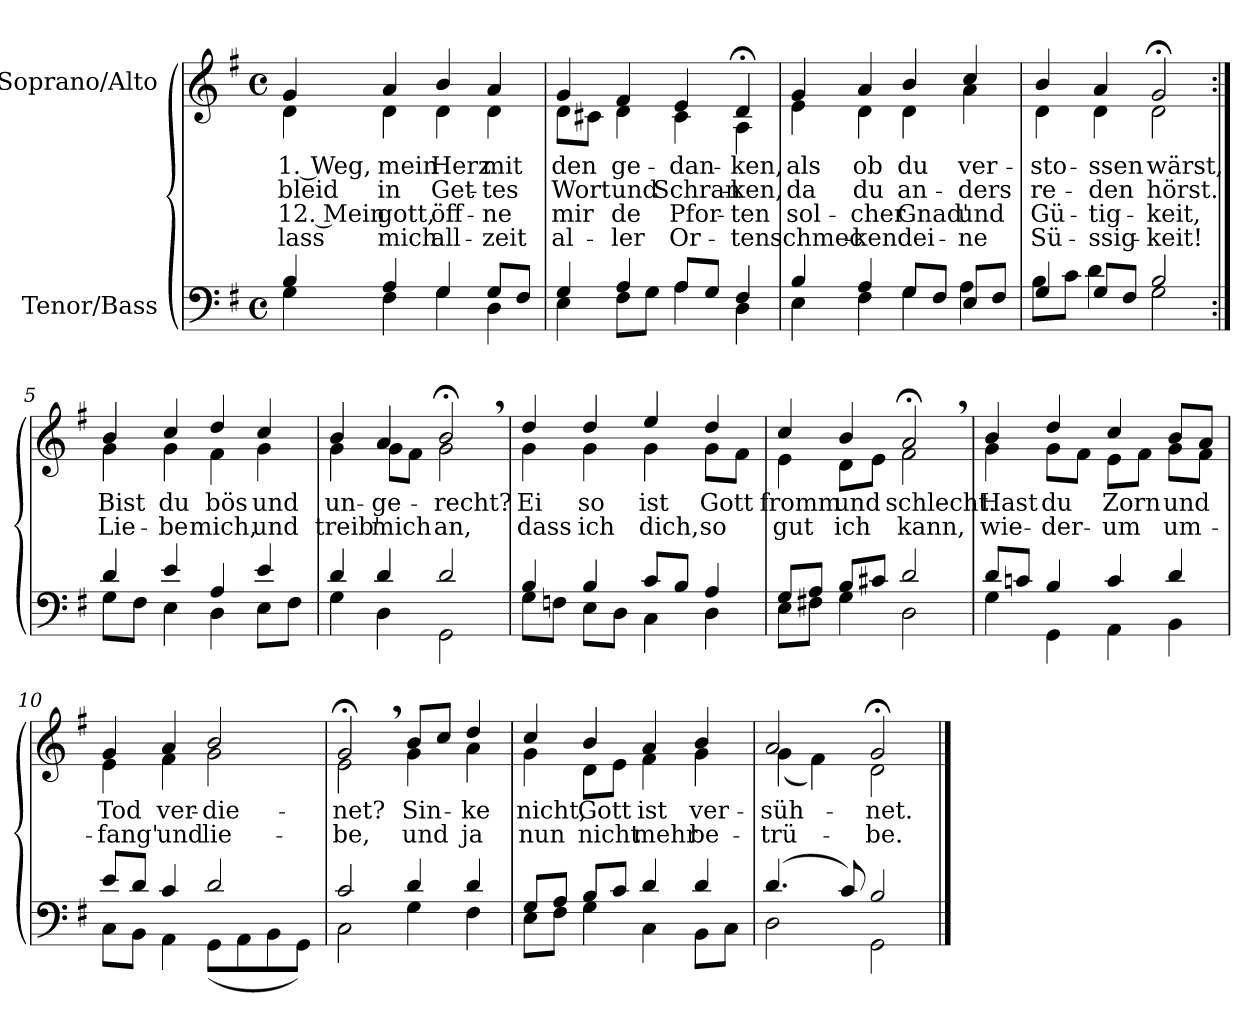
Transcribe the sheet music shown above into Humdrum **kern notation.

**kern	**kern	**text	**text	**text	**text
*part2	*part1	*part1	*part1	*part1	*part1
*staff2	*staff1	*staff1	*staff1	*staff1	*staff1
*I"Tenor/Bass	*I"Soprano/Alto	*	*	*	*
*clefF4	*clefG2	*	*	*	*
*k[f#]	*k[f#]	*	*	*	*
*M4/4	*M4/4	*	*	*	*
*met(c)	*met(c)	*	*	*	*
=1	=1	=1	=1	=1	=1
*^	*	*	*	*	*
!	!	!	!LO:LY:b	!LO:LY:b	!LO:LY:b	!LO:LY:b
*	*	*^	*	*	*	*
4B/	4G\	4g/	4d\	1. Weg,	bleid	12. Mein	lass
!	!	!	!	!LO:LY:b	!LO:LY:b	!LO:LY:b	!LO:LY:b
4A/	4F#\	4a/	4d\	mein	in	gott,	mich
!	!	!	!	!LO:LY:b	!LO:LY:b	!LO:LY:b	!LO:LY:b
4G/	4G\	4b/	4d\	Herz	Get-	öff-	all-
!	!	!	!	!LO:LY:b	!LO:LY:b	!LO:LY:b	!LO:LY:b
8G/L	4D\	4a/	4d\	mit	-tes	-ne	-zeit
8F#/J	.	.	.	.	.	.	.
=2	=2	=2	=2	=2	=2	=2	=2
!	!	!	!	!LO:LY:b	!LO:LY:b	!LO:LY:b	!LO:LY:b
4G/	4E\	4g/	8d\L	den	Wort	mir	al-
.	.	.	8c#X\J	.	.	.	.
!	!	!	!	!LO:LY:b	!LO:LY:b	!LO:LY:b	!LO:LY:b
4A/	8F#\L	4f#/	4d\	ge-	und	de	-ler
.	8G\J	.	.	.	.	.	.
!	!	!	!	!LO:LY:b	!LO:LY:b	!LO:LY:b	!LO:LY:b
8A/L	4A\	4e/	4c#\	-dan-	Schran-	Pfor-	Or-
8G/J	.	.	.	.	.	.	.
!	!	!	!	!LO:LY:b	!LO:LY:b	!LO:LY:b	!LO:LY:b
4F#/	4D\	4d;</	4A\	-ken,	-ken,	-ten	-ten
=3	=3	=3	=3	=3	=3	=3	=3
!	!	!	!	!LO:LY:b	!LO:LY:b	!LO:LY:b	!LO:LY:b
4B/	4E\	4g/	4e\	als	da	sol-	schmec-
!	!	!	!	!LO:LY:b	!LO:LY:b	!LO:LY:b	!LO:LY:b
4A/	4F#\	4a/	4d\	ob	du	-cher	-ken
!	!	!	!	!LO:LY:b	!LO:LY:b	!LO:LY:b	!LO:LY:b
8G/L	4G\	4b/	4d\	du	an-	Gnad'	dei-
8F#/J	.	.	.	.	.	.	.
!	!	!	!	!LO:LY:b	!LO:LY:b	!LO:LY:b	!LO:LY:b
8E/L	4A\	4cc/	4a\	ver-	-ders	und	-ne
8F#/J	.	.	.	.	.	.	.
=4	=4	=4	=4	=4	=4	=4	=4
!	!	!	!	!LO:LY:b	!LO:LY:b	!LO:LY:b	!LO:LY:b
4G/	8B\L	4b/	4d\	-sto-	re-	Gü-	Sü-
.	8c\J	.	.	.	.	.	.
!	!	!	!	!LO:LY:b	!LO:LY:b	!LO:LY:b	!LO:LY:b
8G/L	4d\	4a/	4d\	-ssen	-den	-tig-	-ssig-
8F#/J	.	.	.	.	.	.	.
!	!	!	!	!LO:LY:b	!LO:LY:b	!LO:LY:b	!LO:LY:b
2B/	2G\	2g;</	2d\	wärst,	hörst.	-keit,	-keit!
!!LO:LB:g=z	!!
=5:|!	=5:|!	=5:|!	=5:|!	=5:|!	=5:|!	=5:|!	=5:|!
!	!	!	!	!LO:LY:b	!LO:LY:b	!	!
4d/	8G\L	4b/	4g\	Bist	Lie-	.	.
.	8F#\J	.	.	.	.	.	.
!	!	!	!	!LO:LY:b	!LO:LY:b	!	!
4e/	4E\	4cc/	4g\	du	-be	.	.
!	!	!	!	!LO:LY:b	!LO:LY:b	!	!
4A/	4D\	4dd/	4f#\	bös	mich,	.	.
!	!	!	!	!LO:LY:b	!LO:LY:b	!	!
4e/	8E\L	4cc/	4g\	und	und	.	.
.	8F#\J	.	.	.	.	.	.
=6	=6	=6	=6	=6	=6	=6	=6
!	!	!	!	!LO:LY:b	!LO:LY:b	!	!
4d/	4G\	4b/	4g\	un-	treib'	.	.
!	!	!	!	!LO:LY:b	!LO:LY:b	!	!
4d/	4D\	4a/	8g\L	-ge-	mich	.	.
.	.	.	8f#\J	.	.	.	.
!	!	!	!	!LO:LY:b	!LO:LY:b	!	!
2d/	2GG\	2b;<,/	2g\	-recht?	an,	.	.
=7	=7	=7	=7	=7	=7	=7	=7
!	!	!	!	!LO:LY:b	!LO:LY:b	!	!
4B/	8G\L	4dd/	4g\	Ei	dass	.	.
.	8Fn\J	.	.	.	.	.	.
!	!	!	!	!LO:LY:b	!LO:LY:b	!	!
4B/	8E\L	4dd/	4g\	so	ich	.	.
.	8D\J	.	.	.	.	.	.
!	!	!	!	!LO:LY:b	!LO:LY:b	!	!
8c/L	4C\	4ee/	4g\	ist	dich,	.	.
8B/J	.	.	.	.	.	.	.
!	!	!	!	!LO:LY:b	!LO:LY:b	!	!
4A/	4D\	4dd/	8g\L	Gott	so	.	.
.	.	.	8f#\J	.	.	.	.
=8	=8	=8	=8	=8	=8	=8	=8
!	!	!	!	!LO:LY:b	!LO:LY:b	!	!
8G/L	8E\L	4cc/	4e\	fromm	gut	.	.
8A/J	8F#X\J	.	.	.	.	.	.
!	!	!	!	!LO:LY:b	!LO:LY:b	!	!
8B/L	4G\	4b/	8d\L	und	ich	.	.
8c#X/J	.	.	8e\J	.	.	.	.
!	!	!	!	!LO:LY:b	!LO:LY:b	!	!
2d/	2D\	2a;<,/	2f#\	schlecht.	kann,	.	.
!!LO:LB:g=z	!!
=9	=9	=9	=9	=9	=9	=9	=9
!	!	!	!	!LO:LY:b	!LO:LY:b	!	!
8d/L	4G\	4b/	4g\	Hast	wie-	.	.
8cn/J	.	.	.	.	.	.	.
!	!	!	!	!LO:LY:b	!LO:LY:b	!	!
4B/	4GG\	4dd/	8g\L	du	-der-	.	.
.	.	.	8f#\J	.	.	.	.
!	!	!	!	!LO:LY:b	!LO:LY:b	!	!
4c/	4AA\	4cc/	8e\L	Zorn	-um	.	.
.	.	.	8f#\J	.	.	.	.
!	!	!	!	!LO:LY:b	!LO:LY:b	!	!
4d/	4BB\	8b/L	8g\L	und	um-	.	.
.	.	8a/J	8f#\J	.	.	.	.
=10	=10	=10	=10	=10	=10	=10	=10
!	!	!	!	!LO:LY:b	!LO:LY:b	!	!
8e/L	8C\L	4g/	4e\	Tod	-fang'	.	.
8d/J	8BB\J	.	.	.	.	.	.
!	!	!	!	!LO:LY:b	!LO:LY:b	!	!
4c/	4AA\	4a/	4f#\	ver-	und	.	.
!	!	!	!	!LO:LY:b	!LO:LY:b	!	!
2d/	(8GG\L	2b/	2g\	-die-	lie-	.	.
.	8AA\	.	.	.	.	.	.
.	8BB\	.	.	.	.	.	.
.	8GG\J)	.	.	.	.	.	.
=11	=11	=11	=11	=11	=11	=11	=11
!	!	!	!	!LO:LY:b	!LO:LY:b	!	!
2c/	2C\	2g;<,/	2e\	-net?	-be,	.	.
!	!	!	!	!LO:LY:b	!LO:LY:b	!	!
4d/	4G\	8b/L	4g\	Sin-	und	.	.
.	.	8cc/J	.	.	.	.	.
!	!	!	!	!LO:LY:b	!LO:LY:b	!	!
4d/	4F#\	4dd/	4a\	-ke	ja	.	.
=12	=12	=12	=12	=12	=12	=12	=12
!	!	!	!	!LO:LY:b	!LO:LY:b	!	!
8G/L	8E\L	4cc/	4g\	nicht,	nun	.	.
8A/J	8F#\J	.	.	.	.	.	.
!	!	!	!	!LO:LY:b	!LO:LY:b	!	!
8B/L	4G\	4b/	8d\L	Gott	nicht	.	.
8c/J	.	.	8e\J	.	.	.	.
!	!	!	!	!LO:LY:b	!LO:LY:b	!	!
4d/	4C\	4a/	4f#\	ist	mehr	.	.
!	!	!	!	!LO:LY:b	!LO:LY:b	!	!
4d/	8BB\L	4b/	4g\	ver-	be-	.	.
.	8C\J	.	.	.	.	.	.
=13	=13	=13	=13	=13	=13	=13	=13
!	!	!	!	!LO:LY:b	!LO:LY:b	!	!
(4.d/	2D\	2a/	(4g\	-süh-	-trü-	.	.
.	.	.	4f#\)	.	.	.	.
8c/)	.	.	.	.	.	.	.
!	!	!	!	!LO:LY:b	!LO:LY:b	!	!
2B/	2GG\	2g;</	2d\	-net.	-be.	.	.
*v	*v	*	*	*	*	*	*
*	*v	*v	*	*	*	*
==	==	==	==	==	==
*-	*-	*-	*-	*-	*-
